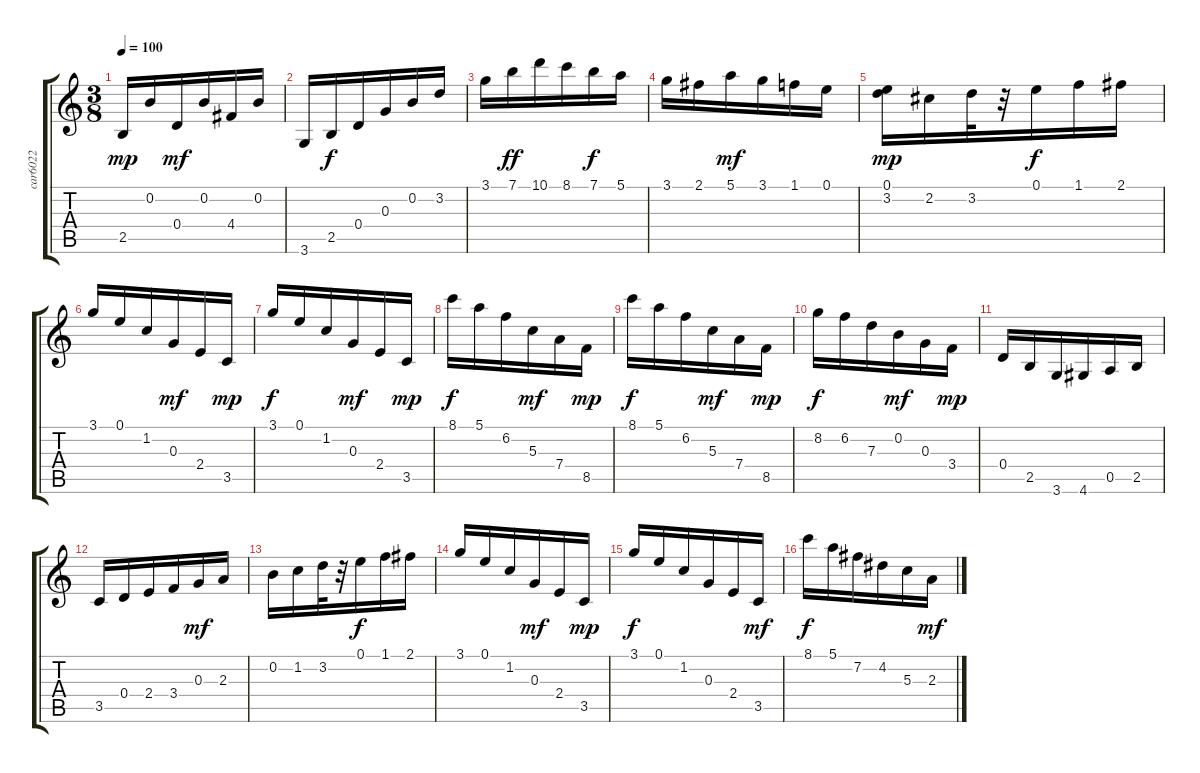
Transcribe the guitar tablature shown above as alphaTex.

\track ("car6022             " "car6022   ") {instrument acousticguitarnylon}
\staff {score tabs}
\tuning (E4 B3 G3 D3 A2 E2) {hide}
\ts (3 8)
\tempo 100
\clef g2
\ks c
2.5.16{dy mp} 0.2.16 0.4.16{dy mf} 0.2.16 4.4.16 0.2.16 |
3.6.16 2.5.16{dy f} 0.4.16 0.3.16 0.2.16 3.2.16 |
3.1.16 7.1.16{dy ff} 10.1.16 8.1.16 7.1.16{dy f} 5.1.16 |
3.1.16 2.1.16 5.1.16{dy mf} 3.1.16 1.1.16 0.1.16 |
(0.1 3.2).16{dy mp} 2.2.16 3.2.32 r.32 0.1.16{dy f} 1.1.16 2.1.16 |
3.1.16 0.1.16 1.2.16 0.3.16{dy mf} 2.4.16 3.5.16{dy mp} |
3.1.16{dy f} 0.1.16 1.2.16 0.3.16{dy mf} 2.4.16 3.5.16{dy mp} |
8.1.16{dy f} 5.1.16 6.2.16 5.3.16{dy mf} 7.4.16 8.5.16{dy mp} |
8.1.16{dy f} 5.1.16 6.2.16 5.3.16{dy mf} 7.4.16 8.5.16{dy mp} |
8.2.16{dy f} 6.2.16 7.3.16 0.2.16{dy mf} 0.3.16 3.4.16{dy mp} |
0.4.16 2.5.16 3.6.16 4.6.16 0.5.16 2.5.16 |
3.5.16 0.4.16 2.4.16 3.4.16 0.3.16{dy mf} 2.3.16 |
0.2.16 1.2.16 3.2.32 r.32 0.1.16{dy f} 1.1.16 2.1.16 |
3.1.16 0.1.16 1.2.16 0.3.16{dy mf} 2.4.16 3.5.16{dy mp} |
3.1.16{dy f} 0.1.16 1.2.16 0.3.16 2.4.16 3.5.16{dy mf} |
8.1.16{dy f} 5.1.16 7.2.16 4.2.16 5.3.16 2.3.16{dy mf}
